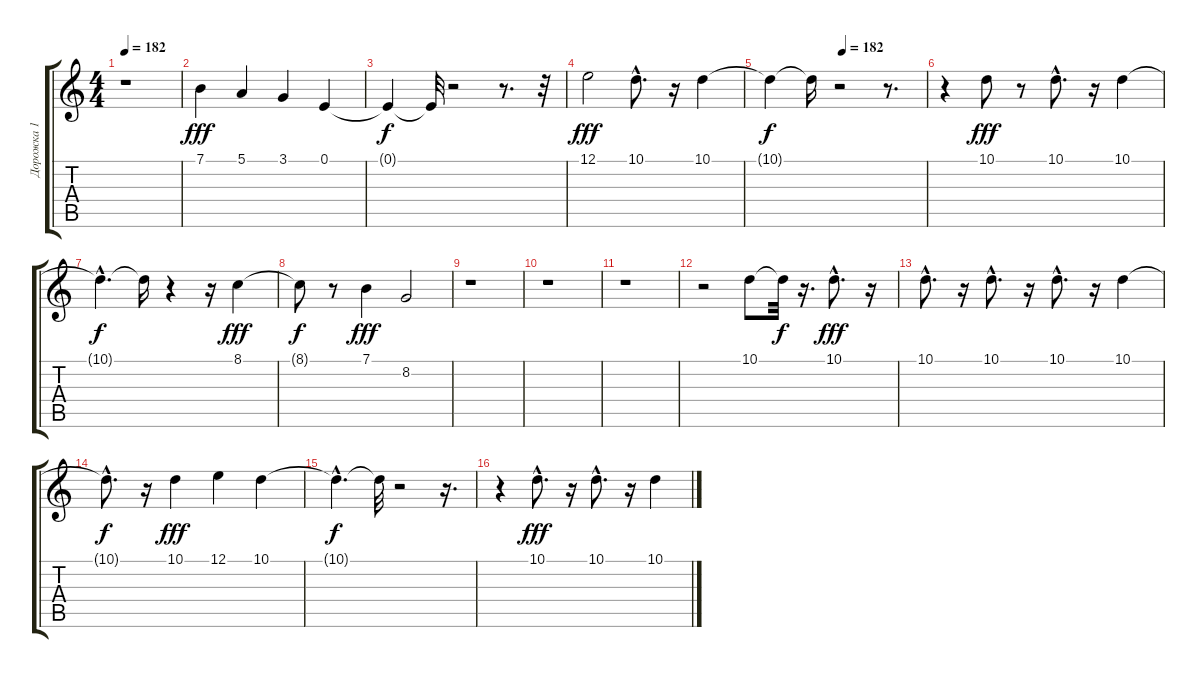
\track ("Дорожка 1" "Дорожка 1") {instrument clarinet}
\staff {score tabs}
\tuning (E4 B3 G3 D3 A2 E2) {hide}
\ts (4 4)
\tempo 182
\clef g2
\ks c
r.1{dy f} |
7.1.4{dy fff} 5.1.4 3.1.4 0.1.4 |
0.1{t}.4{dy f} 0.1{t}.32 r.2 r.8{d} r.32 |
12.1.2{dy fff} 10.1{hac}.8{d} r.16 10.1.4 |
\tempo (182 0.46875)
10.1{t}.4{dy f} 10.1{t}.16 r.2 r.8{d} |
r.4 10.1.8{dy fff} r.8 10.1{hac}.8{d} r.16 10.1.4 |
10.1{hac t}.4{d dy f} 10.1{t}.16 r.4 r.16 8.1.4{dy fff} |
8.1{t}.8{dy f} r.8 7.1.4{dy fff} 8.2.2 |
r.1 |
r.1 |
r.1 |
r.2 10.1.8 10.1{t}.32{dy f} r.16{d} 10.1{hac}.8{d dy fff} r.16 |
10.1{hac}.8{d} r.16 10.1{hac}.8{d} r.16 10.1{hac}.8{d} r.16 10.1.4 |
10.1{hac t}.8{d dy f} r.16 10.1.4{dy fff} 12.1.4 10.1.4 |
10.1{hac t}.4{d dy f} 10.1{t}.32 r.2 r.16{d} |
r.4 10.1{hac}.8{d dy fff} r.16 10.1{hac}.8{d} r.16 10.1.4
